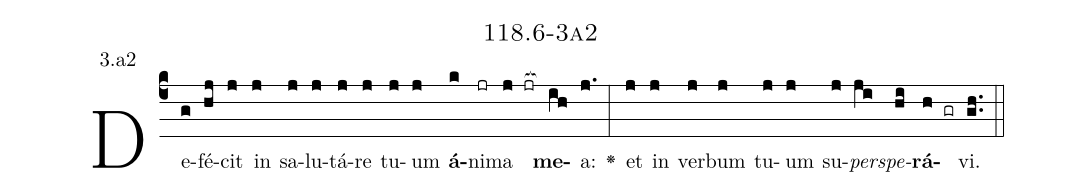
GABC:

name: 118.6-3a2;
annotation: 3.a2;
%%
(c4)De(g)fé(hj)cit(j) in(j) sa(j)lu(j)tá(j)re(j) tu(j)um(j) <b>á</b>(k)ni(jr)ma(j jr[ocb:1{]) <b>me</b>(ih[ocb:0}])a:(j.) <v>\greheightstar</v>(:) et(j) in(j) ver(j)bum(j) tu(j)um(j) su(j)<i>per</i>(ji)<i>spe</i>(hi)<b>rá</b>(h gr)vi.(gh..) (::)


%E(j) u(j) o(ji) u(hi) a(h) e.(gh..) (::)
